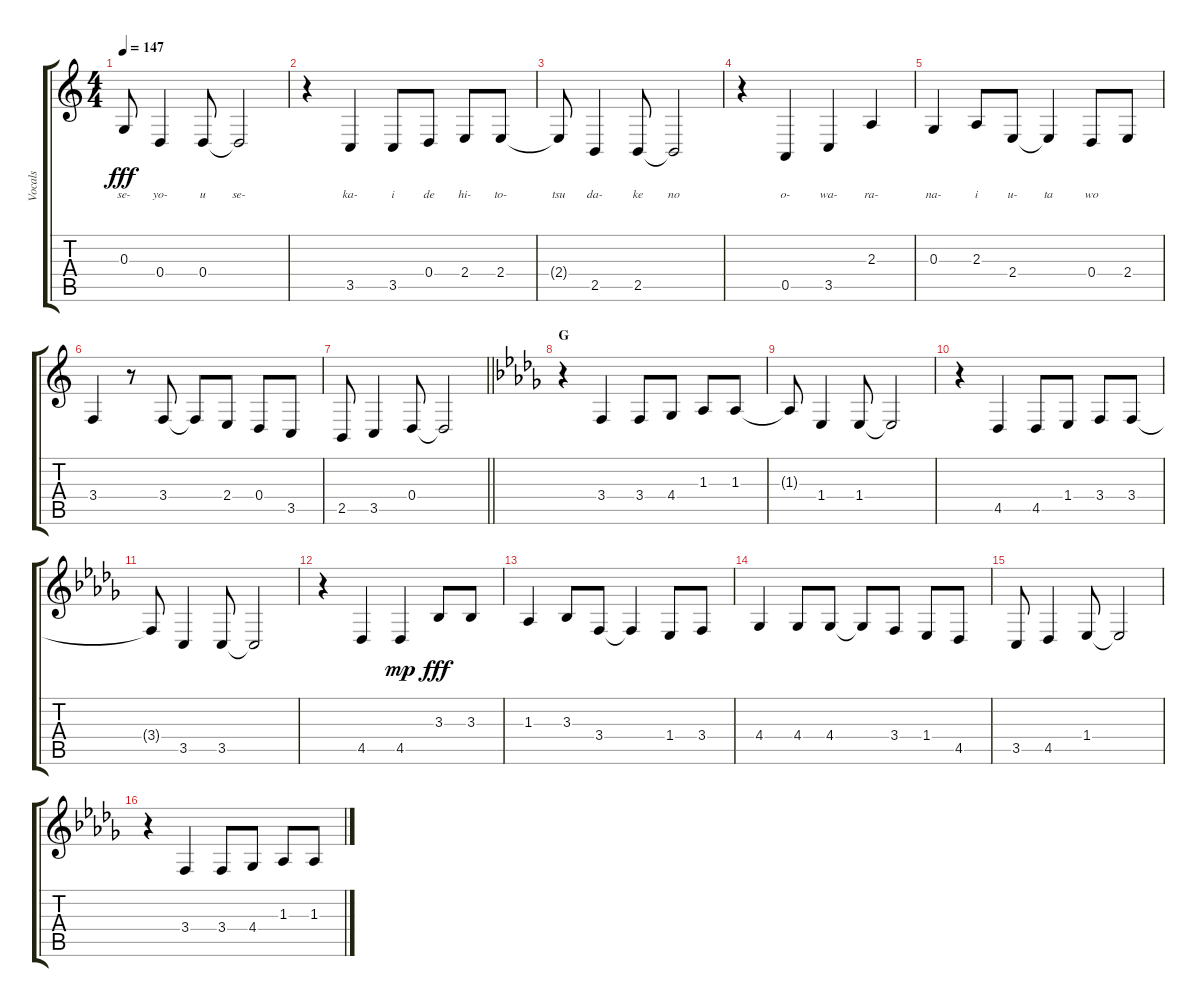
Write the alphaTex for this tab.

\track ("Vocals" "Vocals") {instrument altosax}
\staff {score tabs}
\tuning (E4 B3 G3 D3 A2 E2) {hide}
\ts (4 4)
\tempo 147
\clef g2
\ks c
0.3{t}.8{lyrics (0 "se-") lyrics (1 "") lyrics (2 "") lyrics (3 "") lyrics (4 "") dy fff} 0.4.4{lyrics (0 "yo-") lyrics (1 "") lyrics (2 "") lyrics (3 "") lyrics (4 "")} 0.4.8{lyrics (0 "u") lyrics (1 "") lyrics (2 "") lyrics (3 "") lyrics (4 "")} 0.4{t}.2{lyrics (0 "se-") lyrics (1 "") lyrics (2 "") lyrics (3 "") lyrics (4 "")} |
r.4 3.5.4{lyrics (0 "ka-") lyrics (1 "") lyrics (2 "") lyrics (3 "") lyrics (4 "")} 3.5.8{lyrics (0 "i") lyrics (1 "") lyrics (2 "") lyrics (3 "") lyrics (4 "")} 0.4.8{lyrics (0 "de") lyrics (1 "") lyrics (2 "") lyrics (3 "") lyrics (4 "")} 2.4.8{lyrics (0 "hi-") lyrics (1 "") lyrics (2 "") lyrics (3 "") lyrics (4 "")} 2.4.8{lyrics (0 "to-") lyrics (1 "") lyrics (2 "") lyrics (3 "") lyrics (4 "")} |
2.4{t}.8{lyrics (0 "tsu") lyrics (1 "") lyrics (2 "") lyrics (3 "") lyrics (4 "")} 2.5.4{lyrics (0 "da-") lyrics (1 "") lyrics (2 "") lyrics (3 "") lyrics (4 "")} 2.5.8{lyrics (0 "ke") lyrics (1 "") lyrics (2 "") lyrics (3 "") lyrics (4 "")} 2.5{t}.2{lyrics (0 "no") lyrics (1 "") lyrics (2 "") lyrics (3 "") lyrics (4 "")} |
r.4 0.5.4{lyrics (0 "o-") lyrics (1 "") lyrics (2 "") lyrics (3 "") lyrics (4 "")} 3.5.4{lyrics (0 "wa-") lyrics (1 "") lyrics (2 "") lyrics (3 "") lyrics (4 "")} 2.3.4{lyrics (0 "ra-") lyrics (1 "") lyrics (2 "") lyrics (3 "") lyrics (4 "")} |
0.3.4{lyrics (0 "na-") lyrics (1 "") lyrics (2 "") lyrics (3 "") lyrics (4 "")} 2.3.8{lyrics (0 "i") lyrics (1 "") lyrics (2 "") lyrics (3 "") lyrics (4 "")} 2.4.8{lyrics (0 "u-") lyrics (1 "") lyrics (2 "") lyrics (3 "") lyrics (4 "")} 2.4{t}.4{lyrics (0 "ta") lyrics (1 "") lyrics (2 "") lyrics (3 "") lyrics (4 "")} 0.4.8{lyrics (0 "wo") lyrics (1 "") lyrics (2 "") lyrics (3 "") lyrics (4 "")} 2.4.8 |
3.4.4 r.8 3.4.8 3.4{t}.8 2.4.8 0.4.8 3.5.8 |
\barLineRight lightlight
2.5.8 3.5.4 0.4.8 0.4{t}.2 |
\section ("" "G")
\ks db
r.4 3.4.4 3.4.8 4.4.8 1.3.8 1.3.8 |
1.3{t}.8 1.4.4 1.4.8 1.4{t}.2 |
r.4 4.5.4 4.5.8 1.4.8 3.4.8 3.4.8 |
3.4{t}.8 3.5.4 3.5.8 3.5{t}.2 |
r.4 4.5.4 4.5.4{dy mp} 3.3.8{dy fff} 3.3.8 |
1.3.4 3.3.8 3.4.8 3.4{t}.4 1.4.8 3.4.8 |
4.4.4 4.4.8 4.4.8 4.4{t}.8 3.4.8 1.4.8 4.5.8 |
3.5.8 4.5.4 1.4.8 1.4{t}.2 |
r.4 3.4.4 3.4.8 4.4.8 1.3.8 1.3.8
